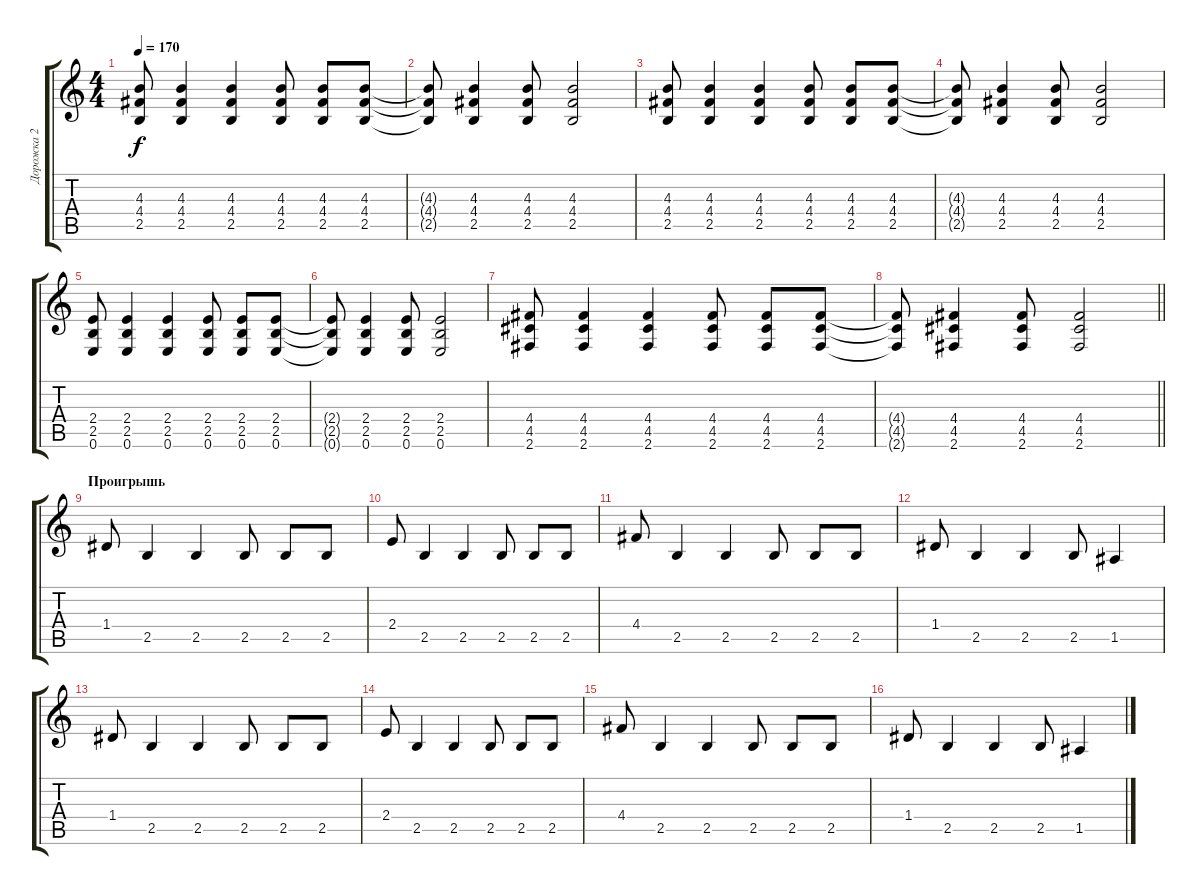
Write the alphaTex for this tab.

\track ("Дорожка 2" "Дорожка 2") {instrument acousticguitarsteel}
\staff {score tabs}
\tuning (E4 B3 G3 D3 A2 E2) {hide}
\ts (4 4)
\tempo 170
\clef g2
\ks c
(4.3 4.4 2.5).8{dy f} (4.3 4.4 2.5).4 (4.3 4.4 2.5).4 (4.3 4.4 2.5).8 (4.3 4.4 2.5).8 (4.3 4.4 2.5).8 |
(4.3{t} 4.4{t} 2.5{t}).8 (4.3 4.4 2.5).4 (4.3 4.4 2.5).8 (4.3 4.4 2.5).2 |
(4.3 4.4 2.5).8 (4.3 4.4 2.5).4 (4.3 4.4 2.5).4 (4.3 4.4 2.5).8 (4.3 4.4 2.5).8 (4.3 4.4 2.5).8 |
(4.3{t} 4.4{t} 2.5{t}).8 (4.3 4.4 2.5).4 (4.3 4.4 2.5).8 (4.3 4.4 2.5).2 |
(2.4 2.5 0.6).8 (2.4 2.5 0.6).4 (2.4 2.5 0.6).4 (2.4 2.5 0.6).8 (2.4 2.5 0.6).8 (2.4 2.5 0.6).8 |
(2.4{t} 2.5{t} 0.6{t}).8 (2.4 2.5 0.6).4 (2.4 2.5 0.6).8 (2.4 2.5 0.6).2 |
(4.4 4.5 2.6).8 (4.4 4.5 2.6).4 (4.4 4.5 2.6).4 (4.4 4.5 2.6).8 (4.4 4.5 2.6).8 (4.4 4.5 2.6).8 |
\barLineRight lightlight
(4.4{t} 4.5{t} 2.6{t}).8 (4.4 4.5 2.6).4 (4.4 4.5 2.6).8 (4.4 4.5 2.6).2 |
\section ("" "Проигрышь")
1.4.8 2.5.4 2.5.4 2.5.8 2.5.8 2.5.8 |
2.4.8 2.5.4 2.5.4 2.5.8 2.5.8 2.5.8 |
4.4.8 2.5.4 2.5.4 2.5.8 2.5.8 2.5.8 |
1.4.8 2.5.4 2.5.4 2.5.8 1.5.4 |
1.4.8 2.5.4 2.5.4 2.5.8 2.5.8 2.5.8 |
2.4.8 2.5.4 2.5.4 2.5.8 2.5.8 2.5.8 |
4.4.8 2.5.4 2.5.4 2.5.8 2.5.8 2.5.8 |
1.4.8 2.5.4 2.5.4 2.5.8 1.5.4
